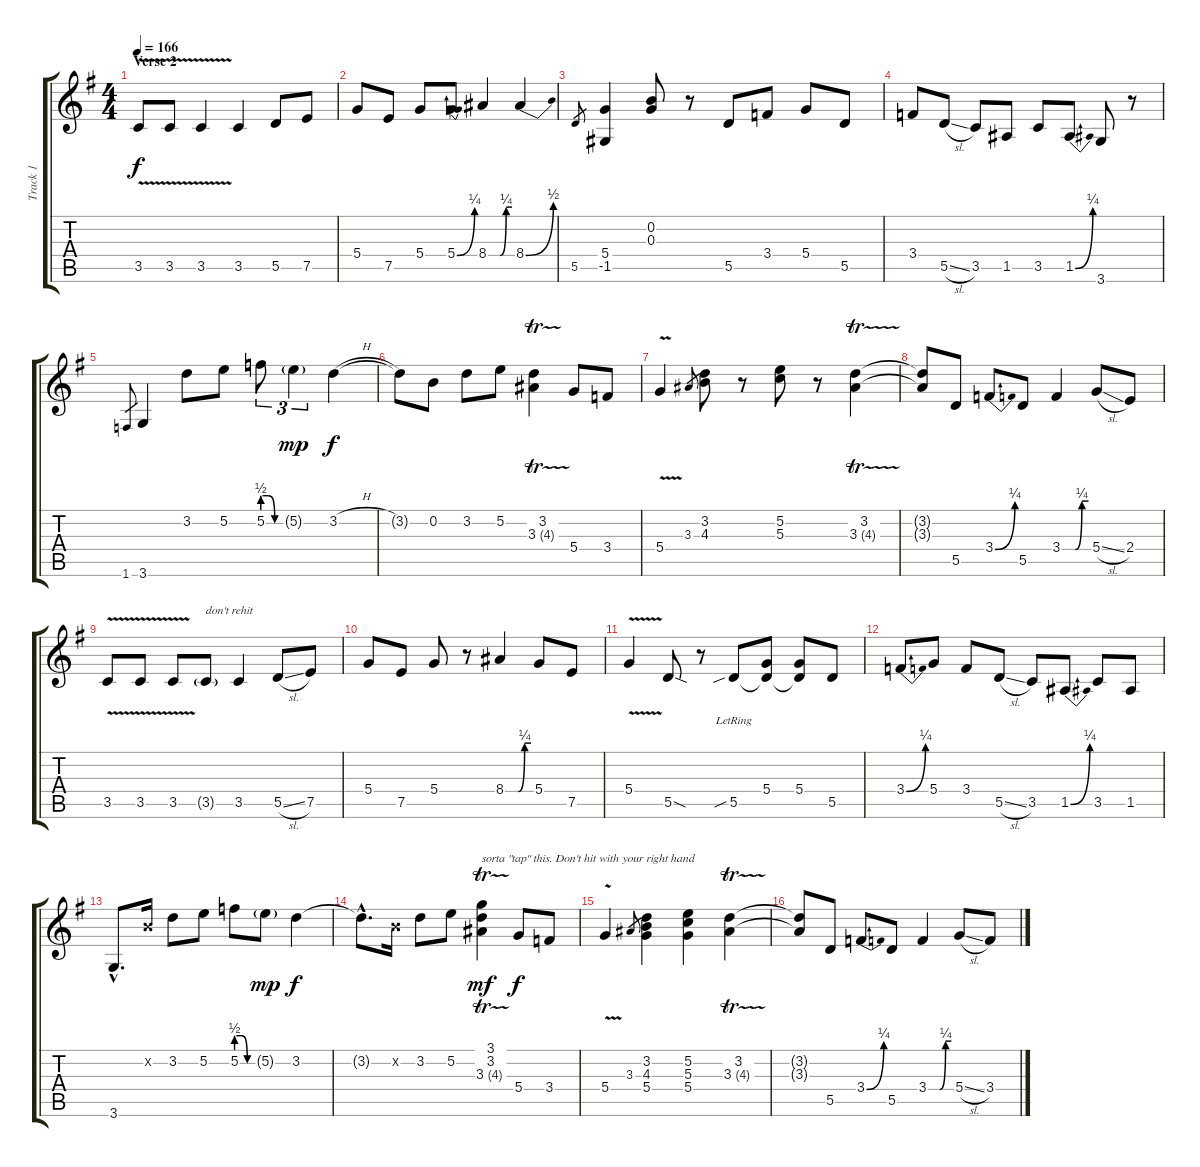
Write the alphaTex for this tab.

\track ("Track 1" "Track 1") {instrument overdrivenguitar}
\staff {score tabs}
\tuning (E4 B3 G3 D3 A2 E2) {hide}
\ts (4 4)
\section ("" "Verse 2")
\tempo 166
\clef g2
\ks g
3.5{v}.8{dy f} 3.5{v}.8 3.5{v}.4 3.5.4 5.5.8 7.5.8 |
5.4.8 7.5.8 5.4.8 5.4{be (bend 0 0 60 1)}.8 8.4{be (custom 0 0 30 0 45 1 60 1)}.4 8.4{be (bend 0 0 60 2)}.4 |
5.5.8{gr} (5.4 -1.5).4 (0.2 0.3).8 r.8 5.5.8 3.4.8 5.4.8 5.5.8 |
3.4.8 5.5{sl}.8 3.5.8 1.5.8 3.5.8 1.5{be (bend 0 0 60 1)}.8 3.6.8 r.8 |
1.6.8{gr} 3.6.4 3.2.8 5.2.8 5.2{be (custom 0 2 20 2 40 0 60 0)}.8{tu (3 2)} 5.2{g}.4{tu (3 2) dy mp} 3.2{h}.4{dy f} |
3.2{t}.8 0.2.8 3.2.8 5.2.8 (3.2 3.3{tr (4 16)}).4 5.4.8 3.4.8 |
5.4{v}.4 3.3.8{gr} (3.2 4.3).8 r.8 (5.2 5.3).8 r.8 (3.2 3.3{tr (4 16)}).4 |
(3.2{t} 3.3{t}).8 5.5.8 3.4{be (bend 0 0 60 1)}.8 5.5.8 3.4{be (custom 0 0 30 0 45 1 60 1)}.4 5.4{sl}.8 2.4.8 |
3.5{v}.8 3.5{v}.8 3.5{v}.8 3.5{g}.8{txt "don't rehit"} 3.5.4 5.5{sl}.8 7.5.8 |
5.4.8 7.5.8 5.4.8 r.8 8.4{be (custom 0 0 30 0 45 1 60 1)}.4 5.4.8 7.5.8 |
5.4{v}.4 5.5{sod}.8 r.8 5.5{sib lr}.8 (5.4 5.5{t}).8 (5.4 5.5{t}).8 5.5.8 |
3.4{be (bend 0 0 60 1)}.8 5.4.8 3.4.8 5.5{sl}.8 3.5.8 1.5{be (bend 0 0 60 1)}.8 3.5.8 1.5.8 |
3.6{hac}.8{d} 0.2{x}.16 3.2.8 5.2.8 5.2{be (custom 0 2 20 2 40 0 60 0)}.8 5.2{g}.8{dy mp} 3.2.4{dy f} |
3.2{hac t}.8{d} 0.2{x}.16 3.2.8 5.2.8 (3.1 3.2 3.3{tr (4 16)}).4{txt "sorta \"tap\" this. Don't hit with your right hand" dy mf instrument overdrivenguitar} 5.4.8{dy f instrument overdrivenguitar} 3.4.8 |
5.4{v}.4 3.3.8{gr} (3.2 4.3 5.4).4 (5.2 5.3 5.4).4 (3.2 3.3{tr (4 16)}).4 |
(3.2{t} 3.3{t}).8 5.5.8 3.4{be (bend 0 0 60 1)}.8 5.5.8 3.4{be (custom 0 0 30 0 45 1 60 1)}.4 5.4{sl}.8 3.4.8
